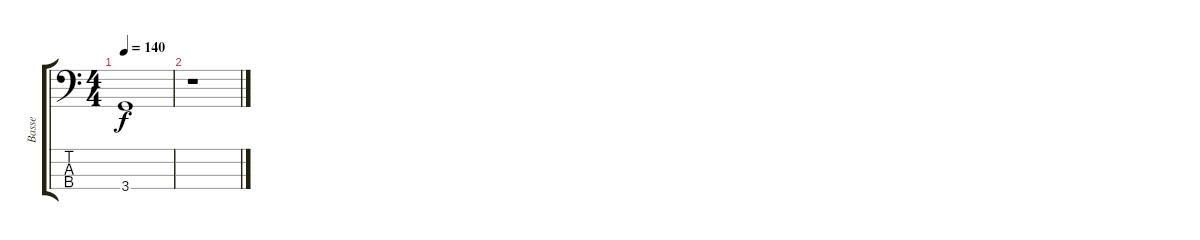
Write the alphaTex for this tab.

\track ("Basse" "Basse") {instrument electricbassfinger}
\staff {score tabs}
\tuning (G2 D2 A1 E1) {hide}
\ts (4 4)
\tempo 140
\clef f4
\ks c
3.4.1{dy f} |
r.1
